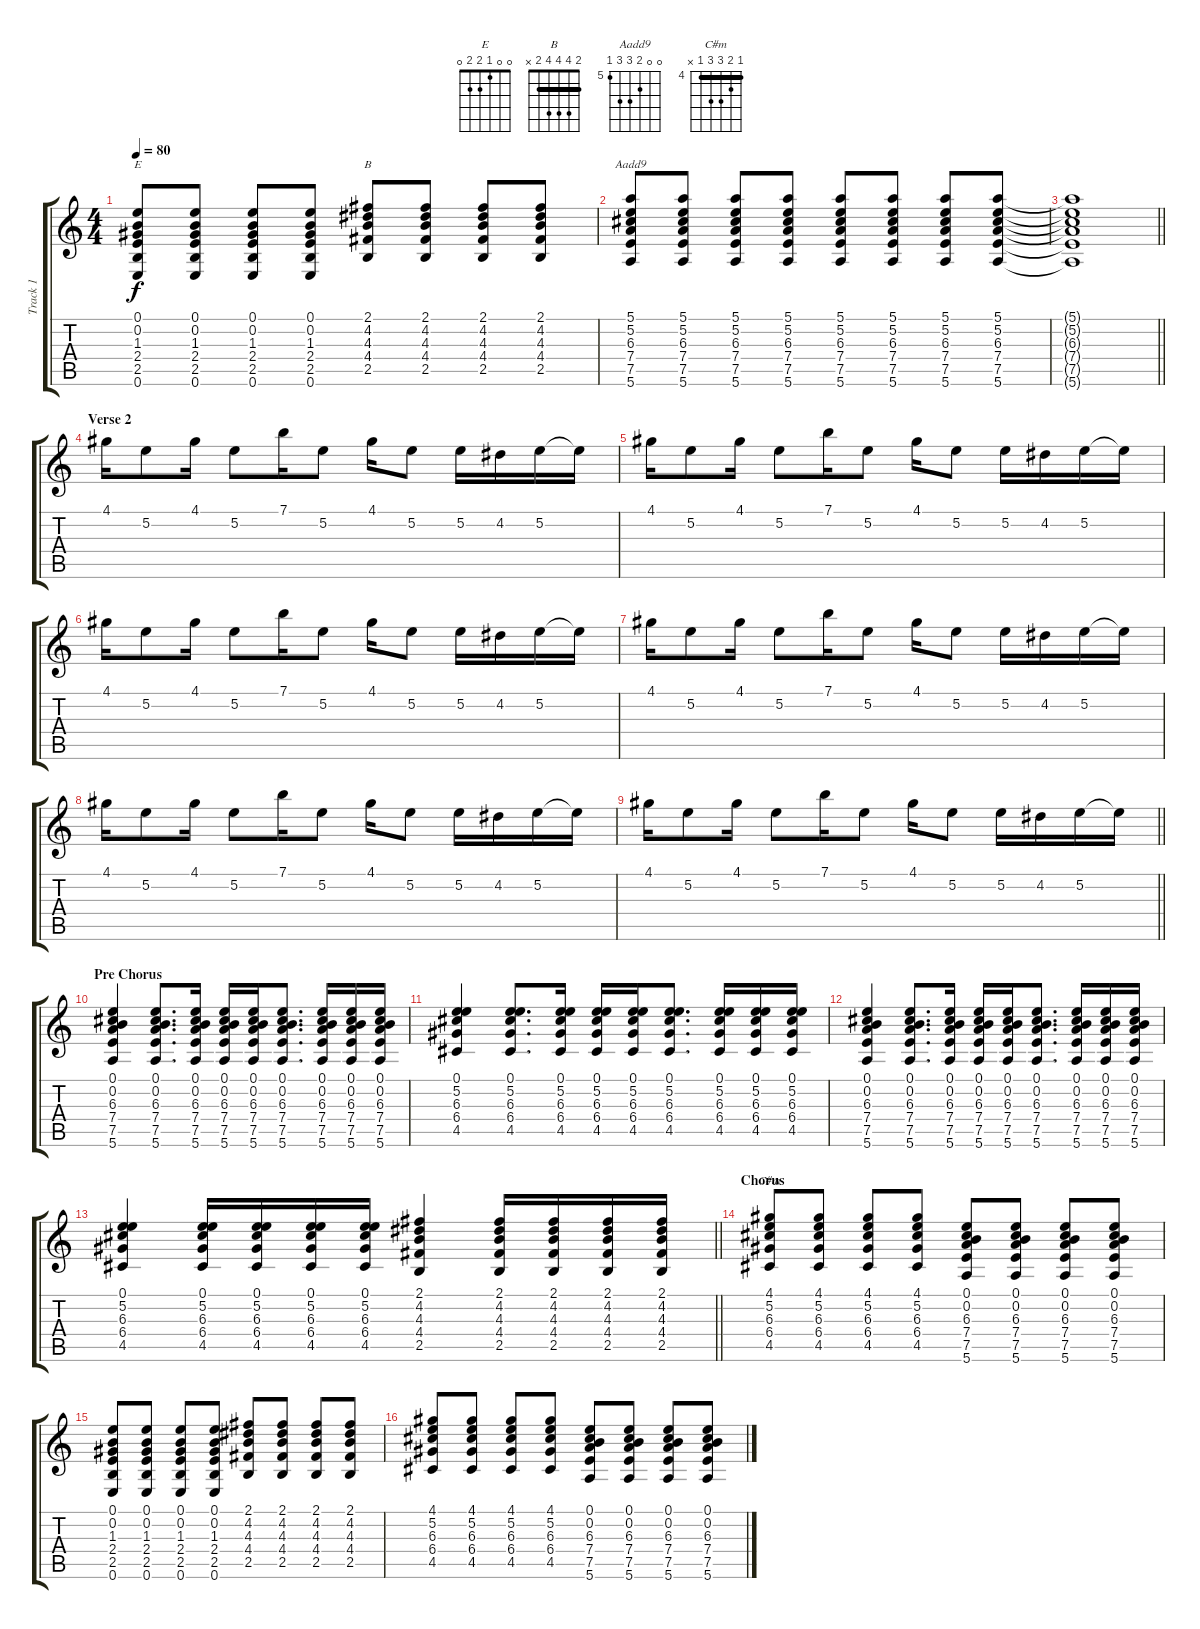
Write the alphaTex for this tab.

\track ("Track 1" "Track 1") {instrument acousticguitarsteel}
\staff {score tabs}
\tuning (E4 B3 G3 D3 A2 E2) {hide}
\chord ("E" 0 0 1 2 2 0)
\chord ("B" 2 4 4 4 2 x) {barre 2}
\chord ("Aadd9" 0 0 6 7 7 5) {firstfret 5}
\chord ("C#m" 4 5 6 6 4 x) {firstfret 4 barre 4}
\ts (4 4)
\tempo 80
\clef g2
\ks c
(0.1 0.2 1.3 2.4 2.5 0.6).8{ch "E" dy f} (0.1 0.2 1.3 2.4 2.5 0.6).8 (0.1 0.2 1.3 2.4 2.5 0.6).8 (0.1 0.2 1.3 2.4 2.5 0.6).8 (2.1 4.2 4.3 4.4 2.5).8{ch "B"} (2.1 4.2 4.3 4.4 2.5).8 (2.1 4.2 4.3 4.4 2.5).8 (2.1 4.2 4.3 4.4 2.5).8 |
(5.1 5.2 6.3 7.4 7.5 5.6).8{ch "Aadd9"} (5.1 5.2 6.3 7.4 7.5 5.6).8 (5.1 5.2 6.3 7.4 7.5 5.6).8 (5.1 5.2 6.3 7.4 7.5 5.6).8 (5.1 5.2 6.3 7.4 7.5 5.6).8 (5.1 5.2 6.3 7.4 7.5 5.6).8 (5.1 5.2 6.3 7.4 7.5 5.6).8 (5.1 5.2 6.3 7.4 7.5 5.6).8 |
\barLineRight lightlight
(5.1{t} 5.2{t} 6.3{t} 7.4{t} 7.5{t} 5.6{t}).1 |
\section ("" "Verse 2")
4.1.16 5.2.8 4.1.16 5.2.8 7.1.16 5.2.8 4.1.16 5.2.8 5.2.16 4.2.16 5.2.16 5.2{t}.16 |
4.1.16 5.2.8 4.1.16 5.2.8 7.1.16 5.2.8 4.1.16 5.2.8 5.2.16 4.2.16 5.2.16 5.2{t}.16 |
4.1.16 5.2.8 4.1.16 5.2.8 7.1.16 5.2.8 4.1.16 5.2.8 5.2.16 4.2.16 5.2.16 5.2{t}.16 |
4.1.16 5.2.8 4.1.16 5.2.8 7.1.16 5.2.8 4.1.16 5.2.8 5.2.16 4.2.16 5.2.16 5.2{t}.16 |
4.1.16 5.2.8 4.1.16 5.2.8 7.1.16 5.2.8 4.1.16 5.2.8 5.2.16 4.2.16 5.2.16 5.2{t}.16 |
\barLineRight lightlight
4.1.16 5.2.8 4.1.16 5.2.8 7.1.16 5.2.8 4.1.16 5.2.8 5.2.16 4.2.16 5.2.16 5.2{t}.16 |
\section ("" "Pre Chorus")
(0.1 0.2 6.3 7.4 7.5 5.6).4 (0.1 0.2 6.3 7.4 7.5 5.6).8{d} (0.1 0.2 6.3 7.4 7.5 5.6).16 (0.1 0.2 6.3 7.4 7.5 5.6).16 (0.1 0.2 6.3 7.4 7.5 5.6).16 (0.1 0.2 6.3 7.4 7.5 5.6).8{d} (0.1 0.2 6.3 7.4 7.5 5.6).16 (0.1 0.2 6.3 7.4 7.5 5.6).16 (0.1 0.2 6.3 7.4 7.5 5.6).16 |
(0.1 5.2 6.3 6.4 4.5).4 (0.1 5.2 6.3 6.4 4.5).8{d} (0.1 5.2 6.3 6.4 4.5).16 (0.1 5.2 6.3 6.4 4.5).16 (0.1 5.2 6.3 6.4 4.5).16 (0.1 5.2 6.3 6.4 4.5).8{d} (0.1 5.2 6.3 6.4 4.5).16 (0.1 5.2 6.3 6.4 4.5).16 (0.1 5.2 6.3 6.4 4.5).16 |
(0.1 0.2 6.3 7.4 7.5 5.6).4 (0.1 0.2 6.3 7.4 7.5 5.6).8{d} (0.1 0.2 6.3 7.4 7.5 5.6).16 (0.1 0.2 6.3 7.4 7.5 5.6).16 (0.1 0.2 6.3 7.4 7.5 5.6).16 (0.1 0.2 6.3 7.4 7.5 5.6).8{d} (0.1 0.2 6.3 7.4 7.5 5.6).16 (0.1 0.2 6.3 7.4 7.5 5.6).16 (0.1 0.2 6.3 7.4 7.5 5.6).16 |
\barLineRight lightlight
(0.1 5.2 6.3 6.4 4.5).4 (0.1 5.2 6.3 6.4 4.5).16 (0.1 5.2 6.3 6.4 4.5).16 (0.1 5.2 6.3 6.4 4.5).16 (0.1 5.2 6.3 6.4 4.5).16 (2.1 4.2 4.3 4.4 2.5).4 (2.1 4.2 4.3 4.4 2.5).16 (2.1 4.2 4.3 4.4 2.5).16 (2.1 4.2 4.3 4.4 2.5).16 (2.1 4.2 4.3 4.4 2.5).16 |
\section ("" "Chorus")
(4.1 5.2 6.3 6.4 4.5).8{ch "C#m"} (4.1 5.2 6.3 6.4 4.5).8 (4.1 5.2 6.3 6.4 4.5).8 (4.1 5.2 6.3 6.4 4.5).8 (0.1 0.2 6.3 7.4 7.5 5.6).8 (0.1 0.2 6.3 7.4 7.5 5.6).8 (0.1 0.2 6.3 7.4 7.5 5.6).8 (0.1 0.2 6.3 7.4 7.5 5.6).8 |
(0.1 0.2 1.3 2.4 2.5 0.6).8 (0.1 0.2 1.3 2.4 2.5 0.6).8 (0.1 0.2 1.3 2.4 2.5 0.6).8 (0.1 0.2 1.3 2.4 2.5 0.6).8 (2.1 4.2 4.3 4.4 2.5).8 (2.1 4.2 4.3 4.4 2.5).8 (2.1 4.2 4.3 4.4 2.5).8 (2.1 4.2 4.3 4.4 2.5).8 |
(4.1 5.2 6.3 6.4 4.5).8 (4.1 5.2 6.3 6.4 4.5).8 (4.1 5.2 6.3 6.4 4.5).8 (4.1 5.2 6.3 6.4 4.5).8 (0.1 0.2 6.3 7.4 7.5 5.6).8 (0.1 0.2 6.3 7.4 7.5 5.6).8 (0.1 0.2 6.3 7.4 7.5 5.6).8 (0.1 0.2 6.3 7.4 7.5 5.6).8
